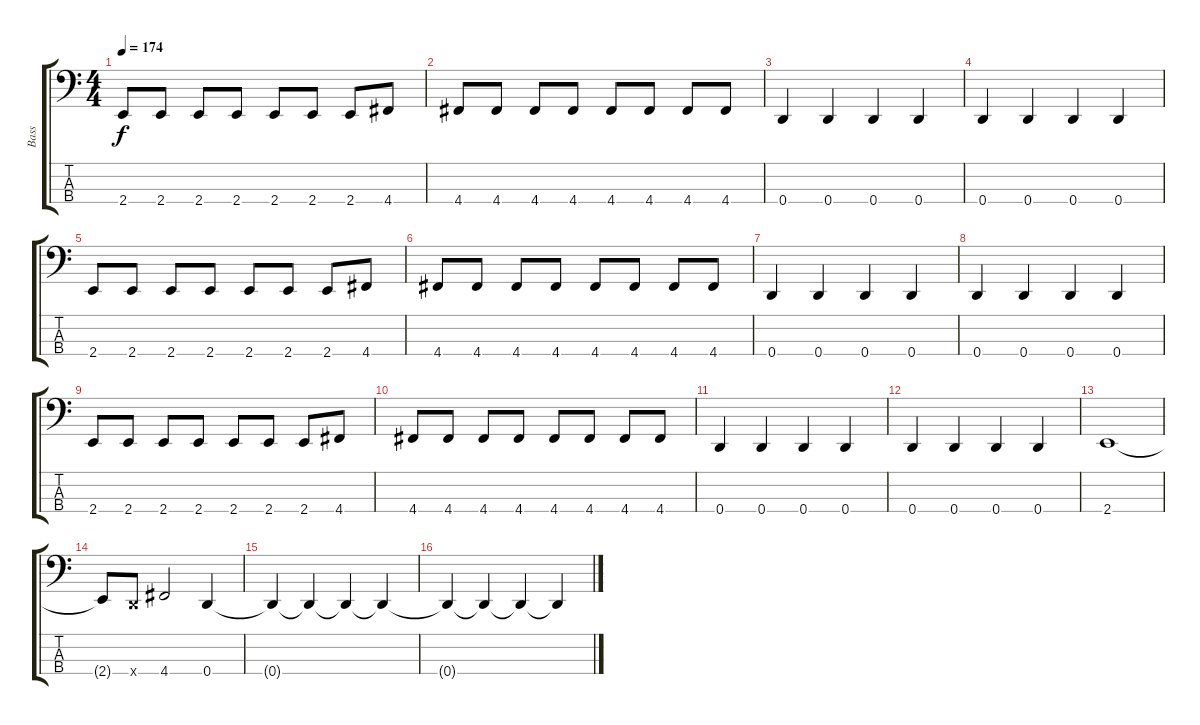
\track ("Bass" "Bass") {instrument electricbassfinger}
\staff {score tabs}
\tuning (G2 D2 A1 D1) {hide}
\ts (4 4)
\tempo 174
\clef f4
\ks c
2.4.8{dy f} 2.4.8 2.4.8 2.4.8 2.4.8 2.4.8 2.4.8 4.4.8 |
4.4.8 4.4.8 4.4.8 4.4.8 4.4.8 4.4.8 4.4.8 4.4.8 |
0.4.4 0.4.4 0.4.4 0.4.4 |
0.4.4 0.4.4 0.4.4 0.4.4 |
2.4.8 2.4.8 2.4.8 2.4.8 2.4.8 2.4.8 2.4.8 4.4.8 |
4.4.8 4.4.8 4.4.8 4.4.8 4.4.8 4.4.8 4.4.8 4.4.8 |
0.4.4 0.4.4 0.4.4 0.4.4 |
0.4.4 0.4.4 0.4.4 0.4.4 |
2.4.8 2.4.8 2.4.8 2.4.8 2.4.8 2.4.8 2.4.8 4.4.8 |
4.4.8 4.4.8 4.4.8 4.4.8 4.4.8 4.4.8 4.4.8 4.4.8 |
0.4.4 0.4.4 0.4.4 0.4.4 |
0.4.4 0.4.4 0.4.4 0.4.4 |
2.4.1 |
2.4{t}.8 0.4{x}.8 4.4.2 0.4.4 |
0.4{t}.4 0.4{t}.4 0.4{t}.4 0.4{t}.4 |
0.4{t}.4 0.4{t}.4 0.4{t}.4 0.4{t}.4
